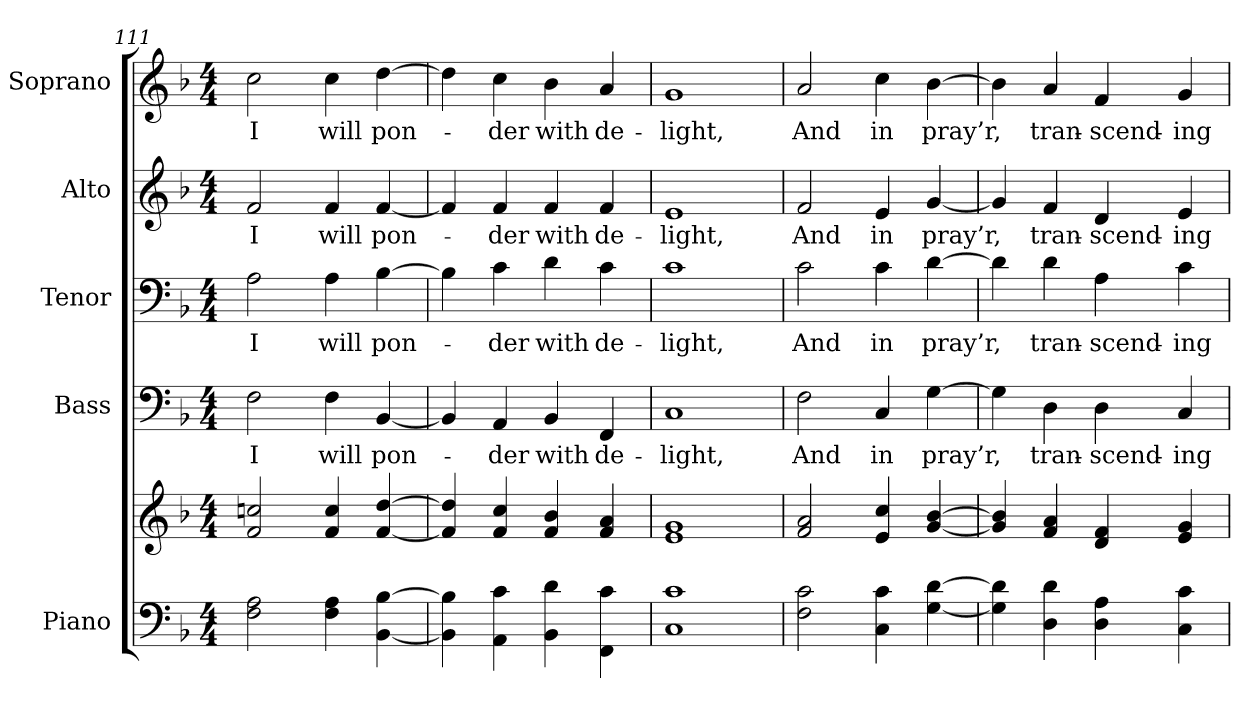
**kern	**kern	**kern	**text	**kern	**text	**kern	**text	**kern	**text
*part5	*part5	*part4	*part4	*part3	*part3	*part2	*part2	*part1	*part1
*staff6	*staff5	*staff4	*staff4	*staff3	*staff3	*staff2	*staff2	*staff1	*staff1
*I"Piano	*	*I"Bass	*	*I"Tenor	*	*I"Alto	*	*I"Soprano	*
*I'Pno.	*	*I'B.	*	*I'T.	*	*I'A.	*	*I'S.	*
!!LO:PB:g=z
*clefF4	*clefG2	*clefF4	*	*clefF4	*	*clefG2	*	*clefG2	*
*k[b-]	*k[b-]	*k[b-]	*	*k[b-]	*	*k[b-]	*	*k[b-]	*
*F:	*F:	*F:	*	*F:	*	*F:	*	*F:	*
*M4/4	*M4/4	*M4/4	*	*M4/4	*	*M4/4	*	*M4/4	*
=111	=111	=111	=111	=111	=111	=111	=111	=111	=111
!	!	!	!LO:LY:b:color=#000000	!	!	!	!	!	!
!	!	!	!	!	!LO:LY:b:color=#000000	!	!	!	!
!	!	!	!	!	!	!	!LO:LY:b:color=#000000	!	!
!	!	!	!	!	!	!	!	!	!LO:LY:b:color=#000000
2Fi\ 2Ai	2fi/ 2ccni	2Fi\	I	2Ai\	I	2fi/	I	2cci\	I
!	!	!	!LO:LY:b:color=#000000	!	!	!	!	!	!
!	!	!	!	!	!LO:LY:b:color=#000000	!	!	!	!
!	!	!	!	!	!	!	!LO:LY:b:color=#000000	!	!
!	!	!	!	!	!	!	!	!	!LO:LY:b:color=#000000
4Fi\ 4Ai	4fi/ 4cci	4Fi\	will	4Ai\	will	4fi/	will	4cci\	will
!	!	!	!LO:LY:b:color=#000000	!	!	!	!	!	!
!	!	!	!	!	!LO:LY:b:color=#000000	!	!	!	!
!	!	!	!	!	!	!	!LO:LY:b:color=#000000	!	!
!	!	!	!	!	!	!	!	!	!LO:LY:b:color=#000000
[<4BB-i\ [>4B-i	[<4fi/ [>4ddi	[<4BB-i/	pon-	[>4B-i\	pon-	[<4fi/	pon-	[>4ddi\	pon-
=112	=112	=112	=112	=112	=112	=112	=112	=112	=112
4BB-i\] 4B-i]	4fi/] 4ddi]	4BB-i/]	.	4B-i\]	.	4fi/]	.	4ddi\]	.
!	!	!	!LO:LY:b:color=#000000	!	!	!	!	!	!
!	!	!	!	!	!LO:LY:b:color=#000000	!	!	!	!
!	!	!	!	!	!	!	!LO:LY:b:color=#000000	!	!
!	!	!	!	!	!	!	!	!	!LO:LY:b:color=#000000
4AAi\ 4ci	4fi/ 4cci	4AAi/	-der	4ci\	-der	4fi/	-der	4cci\	-der
!	!	!	!LO:LY:b:color=#000000	!	!	!	!	!	!
!	!	!	!	!	!LO:LY:b:color=#000000	!	!	!	!
!	!	!	!	!	!	!	!LO:LY:b:color=#000000	!	!
!	!	!	!	!	!	!	!	!	!LO:LY:b:color=#000000
4BB-i\ 4di	4fi/ 4b-i	4BB-i/	with	4di\	with	4fi/	with	4b-i\	with
!	!	!	!LO:LY:b:color=#000000	!	!	!	!	!	!
!	!	!	!	!	!LO:LY:b:color=#000000	!	!	!	!
!	!	!	!	!	!	!	!LO:LY:b:color=#000000	!	!
!	!	!	!	!	!	!	!	!	!LO:LY:b:color=#000000
4FFi\ 4ci	4fi/ 4ai	4FFi/	de-	4ci\	de-	4fi/	de-	4ai/	de-
!!LO:PB:g=z
=113	=113	=113	=113	=113	=113	=113	=113	=113	=113
!	!	!	!LO:LY:b:color=#000000	!	!	!	!	!	!
!	!	!	!	!	!LO:LY:b:color=#000000	!	!	!	!
!	!	!	!	!	!	!	!LO:LY:b:color=#000000	!	!
!	!	!	!	!	!	!	!	!	!LO:LY:b:color=#000000
1Ci 1ci	1ei 1gi	1Ci	-light,	1ci	-light,	1ei	-light,	1gi	-light,
=114	=114	=114	=114	=114	=114	=114	=114	=114	=114
!	!	!	!LO:LY:b:color=#000000	!	!	!	!	!	!
!	!	!	!	!	!LO:LY:b:color=#000000	!	!	!	!
!	!	!	!	!	!	!	!LO:LY:b:color=#000000	!	!
!	!	!	!	!	!	!	!	!	!LO:LY:b:color=#000000
2Fi\ 2ci	2fi/ 2ai	2Fi\	And	2ci\	And	2fi/	And	2ai/	And
!	!	!	!LO:LY:b:color=#000000	!	!	!	!	!	!
!	!	!	!	!	!LO:LY:b:color=#000000	!	!	!	!
!	!	!	!	!	!	!	!LO:LY:b:color=#000000	!	!
!	!	!	!	!	!	!	!	!	!LO:LY:b:color=#000000
4Ci\ 4ci	4ei/ 4cci	4Ci/	in	4ci\	in	4ei/	in	4cci\	in
!	!	!	!LO:LY:b:color=#000000	!	!	!	!	!	!
!	!	!	!	!	!LO:LY:b:color=#000000	!	!	!	!
!	!	!	!	!	!	!	!LO:LY:b:color=#000000	!	!
!	!	!	!	!	!	!	!	!	!LO:LY:b:color=#000000
[<4Gi\ [>4di	[<4gi/ [>4b-i	[>4Gi\	pray’r,	[>4di\	pray’r,	[<4gi/	pray’r,	[>4b-i\	pray’r,
!!LO:PB:g=z
=115	=115	=115	=115	=115	=115	=115	=115	=115	=115
4Gi\] 4di]	4gi/] 4b-i]	4Gi\]	.	4di\]	.	4gi/]	.	4b-i\]	.
!	!	!	!LO:LY:b:color=#000000	!	!	!	!	!	!
!	!	!	!	!	!LO:LY:b:color=#000000	!	!	!	!
!	!	!	!	!	!	!	!LO:LY:b:color=#000000	!	!
!	!	!	!	!	!	!	!	!	!LO:LY:b:color=#000000
4Di\ 4di	4fi/ 4ai	4Di\	tran-	4di\	tran-	4fi/	tran-	4ai/	tran-
!	!	!	!LO:LY:b:color=#000000	!	!	!	!	!	!
!	!	!	!	!	!LO:LY:b:color=#000000	!	!	!	!
!	!	!	!	!	!	!	!LO:LY:b:color=#000000	!	!
!	!	!	!	!	!	!	!	!	!LO:LY:b:color=#000000
4Di\ 4Ai	4di/ 4fi	4Di\	-scend-	4Ai\	-scend-	4di/	-scend-	4fi/	-scend-
!	!	!	!LO:LY:b:color=#000000	!	!	!	!	!	!
!	!	!	!	!	!LO:LY:b:color=#000000	!	!	!	!
!	!	!	!	!	!	!	!LO:LY:b:color=#000000	!	!
!	!	!	!	!	!	!	!	!	!LO:LY:b:color=#000000
4Ci\ 4ci	4ei/ 4gi	4Ci/	-ing	4ci\	-ing	4ei/	-ing	4gi/	-ing
=	=	=	=	=	=	=	=	=	=
*-	*-	*-	*-	*-	*-	*-	*-	*-	*-
